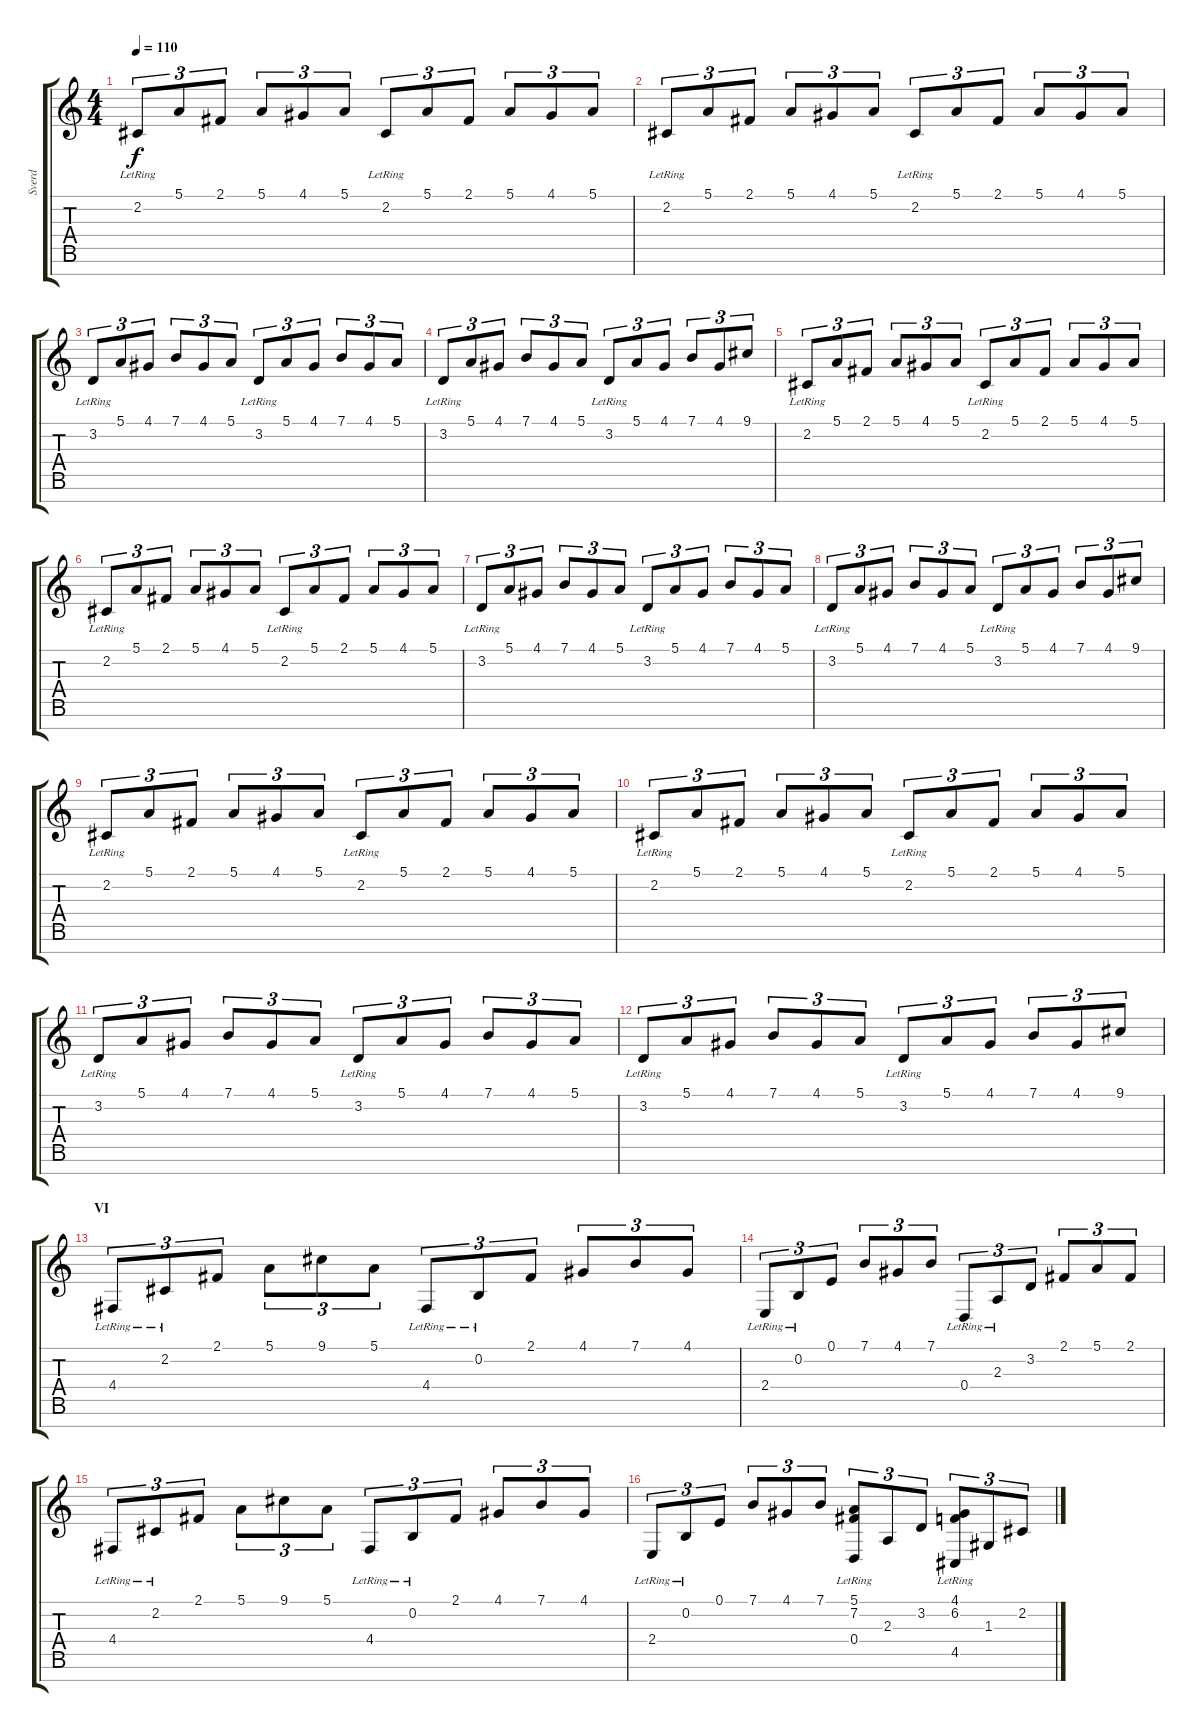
\track ("Sverd" "Sverd") {instrument electricgrandpiano}
\staff {score tabs}
\tuning (E4 B3 G3 D3 A2 E2 B1) {hide}
\ts (4 4)
\tempo 110
\clef g2
\ks c
2.2{lr}.8{tu (3 2) dy f} 5.1.8{tu (3 2)} 2.1.8{tu (3 2)} 5.1.8{tu (3 2)} 4.1.8{tu (3 2)} 5.1.8{tu (3 2)} 2.2{lr}.8{tu (3 2)} 5.1.8{tu (3 2)} 2.1.8{tu (3 2)} 5.1.8{tu (3 2)} 4.1.8{tu (3 2)} 5.1.8{tu (3 2)} |
2.2{lr}.8{tu (3 2)} 5.1.8{tu (3 2)} 2.1.8{tu (3 2)} 5.1.8{tu (3 2)} 4.1.8{tu (3 2)} 5.1.8{tu (3 2)} 2.2{lr}.8{tu (3 2)} 5.1.8{tu (3 2)} 2.1.8{tu (3 2)} 5.1.8{tu (3 2)} 4.1.8{tu (3 2)} 5.1.8{tu (3 2)} |
3.2{lr}.8{tu (3 2)} 5.1.8{tu (3 2)} 4.1.8{tu (3 2)} 7.1.8{tu (3 2)} 4.1.8{tu (3 2)} 5.1.8{tu (3 2)} 3.2{lr}.8{tu (3 2)} 5.1.8{tu (3 2)} 4.1.8{tu (3 2)} 7.1.8{tu (3 2)} 4.1.8{tu (3 2)} 5.1.8{tu (3 2)} |
3.2{lr}.8{tu (3 2)} 5.1.8{tu (3 2)} 4.1.8{tu (3 2)} 7.1.8{tu (3 2)} 4.1.8{tu (3 2)} 5.1.8{tu (3 2)} 3.2{lr}.8{tu (3 2)} 5.1.8{tu (3 2)} 4.1.8{tu (3 2)} 7.1.8{tu (3 2)} 4.1.8{tu (3 2)} 9.1.8{tu (3 2)} |
2.2{lr}.8{tu (3 2)} 5.1.8{tu (3 2)} 2.1.8{tu (3 2)} 5.1.8{tu (3 2)} 4.1.8{tu (3 2)} 5.1.8{tu (3 2)} 2.2{lr}.8{tu (3 2)} 5.1.8{tu (3 2)} 2.1.8{tu (3 2)} 5.1.8{tu (3 2)} 4.1.8{tu (3 2)} 5.1.8{tu (3 2)} |
2.2{lr}.8{tu (3 2)} 5.1.8{tu (3 2)} 2.1.8{tu (3 2)} 5.1.8{tu (3 2)} 4.1.8{tu (3 2)} 5.1.8{tu (3 2)} 2.2{lr}.8{tu (3 2)} 5.1.8{tu (3 2)} 2.1.8{tu (3 2)} 5.1.8{tu (3 2)} 4.1.8{tu (3 2)} 5.1.8{tu (3 2)} |
3.2{lr}.8{tu (3 2)} 5.1.8{tu (3 2)} 4.1.8{tu (3 2)} 7.1.8{tu (3 2)} 4.1.8{tu (3 2)} 5.1.8{tu (3 2)} 3.2{lr}.8{tu (3 2)} 5.1.8{tu (3 2)} 4.1.8{tu (3 2)} 7.1.8{tu (3 2)} 4.1.8{tu (3 2)} 5.1.8{tu (3 2)} |
3.2{lr}.8{tu (3 2)} 5.1.8{tu (3 2)} 4.1.8{tu (3 2)} 7.1.8{tu (3 2)} 4.1.8{tu (3 2)} 5.1.8{tu (3 2)} 3.2{lr}.8{tu (3 2)} 5.1.8{tu (3 2)} 4.1.8{tu (3 2)} 7.1.8{tu (3 2)} 4.1.8{tu (3 2)} 9.1.8{tu (3 2)} |
2.2{lr}.8{tu (3 2)} 5.1.8{tu (3 2)} 2.1.8{tu (3 2)} 5.1.8{tu (3 2)} 4.1.8{tu (3 2)} 5.1.8{tu (3 2)} 2.2{lr}.8{tu (3 2)} 5.1.8{tu (3 2)} 2.1.8{tu (3 2)} 5.1.8{tu (3 2)} 4.1.8{tu (3 2)} 5.1.8{tu (3 2)} |
2.2{lr}.8{tu (3 2)} 5.1.8{tu (3 2)} 2.1.8{tu (3 2)} 5.1.8{tu (3 2)} 4.1.8{tu (3 2)} 5.1.8{tu (3 2)} 2.2{lr}.8{tu (3 2)} 5.1.8{tu (3 2)} 2.1.8{tu (3 2)} 5.1.8{tu (3 2)} 4.1.8{tu (3 2)} 5.1.8{tu (3 2)} |
3.2{lr}.8{tu (3 2)} 5.1.8{tu (3 2)} 4.1.8{tu (3 2)} 7.1.8{tu (3 2)} 4.1.8{tu (3 2)} 5.1.8{tu (3 2)} 3.2{lr}.8{tu (3 2)} 5.1.8{tu (3 2)} 4.1.8{tu (3 2)} 7.1.8{tu (3 2)} 4.1.8{tu (3 2)} 5.1.8{tu (3 2)} |
3.2{lr}.8{tu (3 2)} 5.1.8{tu (3 2)} 4.1.8{tu (3 2)} 7.1.8{tu (3 2)} 4.1.8{tu (3 2)} 5.1.8{tu (3 2)} 3.2{lr}.8{tu (3 2)} 5.1.8{tu (3 2)} 4.1.8{tu (3 2)} 7.1.8{tu (3 2)} 4.1.8{tu (3 2)} 9.1.8{tu (3 2)} |
\section ("" "VI")
4.4{lr}.8{tu (3 2)} 2.2{lr}.8{tu (3 2)} 2.1.8{tu (3 2)} 5.1.8{tu (3 2)} 9.1.8{tu (3 2)} 5.1.8{tu (3 2)} 4.4{lr}.8{tu (3 2)} 0.2{lr}.8{tu (3 2)} 2.1.8{tu (3 2)} 4.1.8{tu (3 2)} 7.1.8{tu (3 2)} 4.1.8{tu (3 2)} |
2.4{lr}.8{tu (3 2)} 0.2{lr}.8{tu (3 2)} 0.1.8{tu (3 2)} 7.1.8{tu (3 2)} 4.1.8{tu (3 2)} 7.1.8{tu (3 2)} 0.4{lr}.8{tu (3 2)} 2.3{lr}.8{tu (3 2)} 3.2.8{tu (3 2)} 2.1.8{tu (3 2)} 5.1.8{tu (3 2)} 2.1.8{tu (3 2)} |
4.4{lr}.8{tu (3 2)} 2.2{lr}.8{tu (3 2)} 2.1.8{tu (3 2)} 5.1.8{tu (3 2)} 9.1.8{tu (3 2)} 5.1.8{tu (3 2)} 4.4{lr}.8{tu (3 2)} 0.2{lr}.8{tu (3 2)} 2.1.8{tu (3 2)} 4.1.8{tu (3 2)} 7.1.8{tu (3 2)} 4.1.8{tu (3 2)} |
2.4{lr}.8{tu (3 2)} 0.2{lr}.8{tu (3 2)} 0.1.8{tu (3 2)} 7.1.8{tu (3 2)} 4.1.8{tu (3 2)} 7.1.8{tu (3 2)} (5.1{lr} 7.2{lr} 0.4).8{tu (3 2)} 2.3.8{tu (3 2)} 3.2.8{tu (3 2)} (4.1{lr} 6.2{lr} 4.5).8{tu (3 2)} 1.3.8{tu (3 2)} 2.2.8{tu (3 2)}
